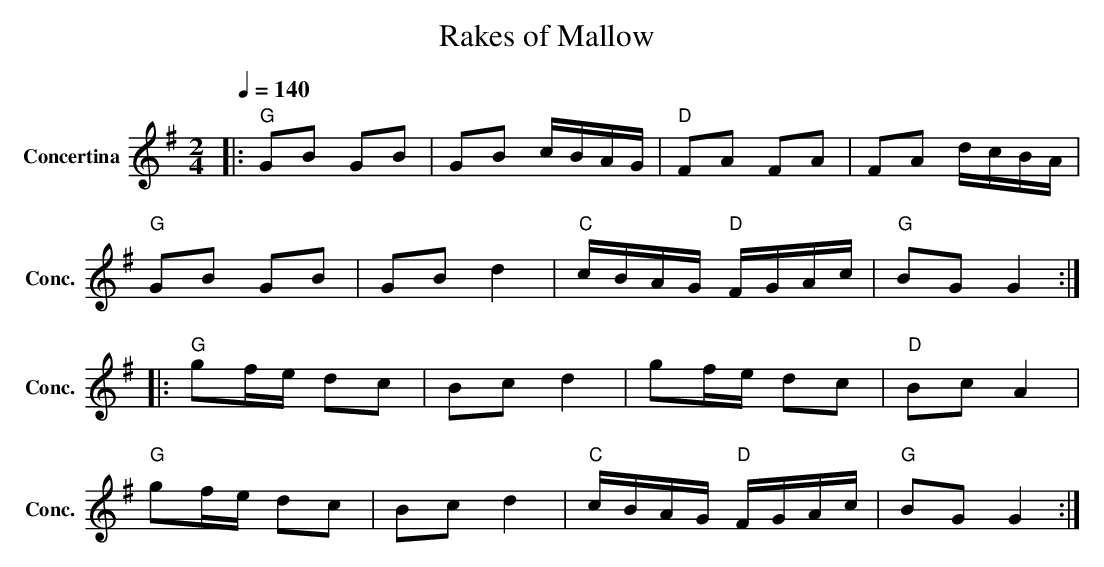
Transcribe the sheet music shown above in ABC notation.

X:1
T:Rakes of Mallow
L:1/8
Q:1/4=140
M:2/4
K:G
V:1 treble nm="Concertina" snm="Conc."
V:1
|:"G" GB GB | GB c/B/A/G/ |"D" FA FA | FA d/c/B/A/ |$"G" GB GB | GB d2 |"C" c/B/A/G/"D" F/G/A/c/ | %7
"G" BG G2 ::$"G" gf/e/ dc | Bc d2 | gf/e/ dc |"D" Bc A2 |$"G" gf/e/ dc | Bc d2 | %14
"C" c/B/A/G/"D" F/G/A/c/ |"G" BG G2 :| %16
